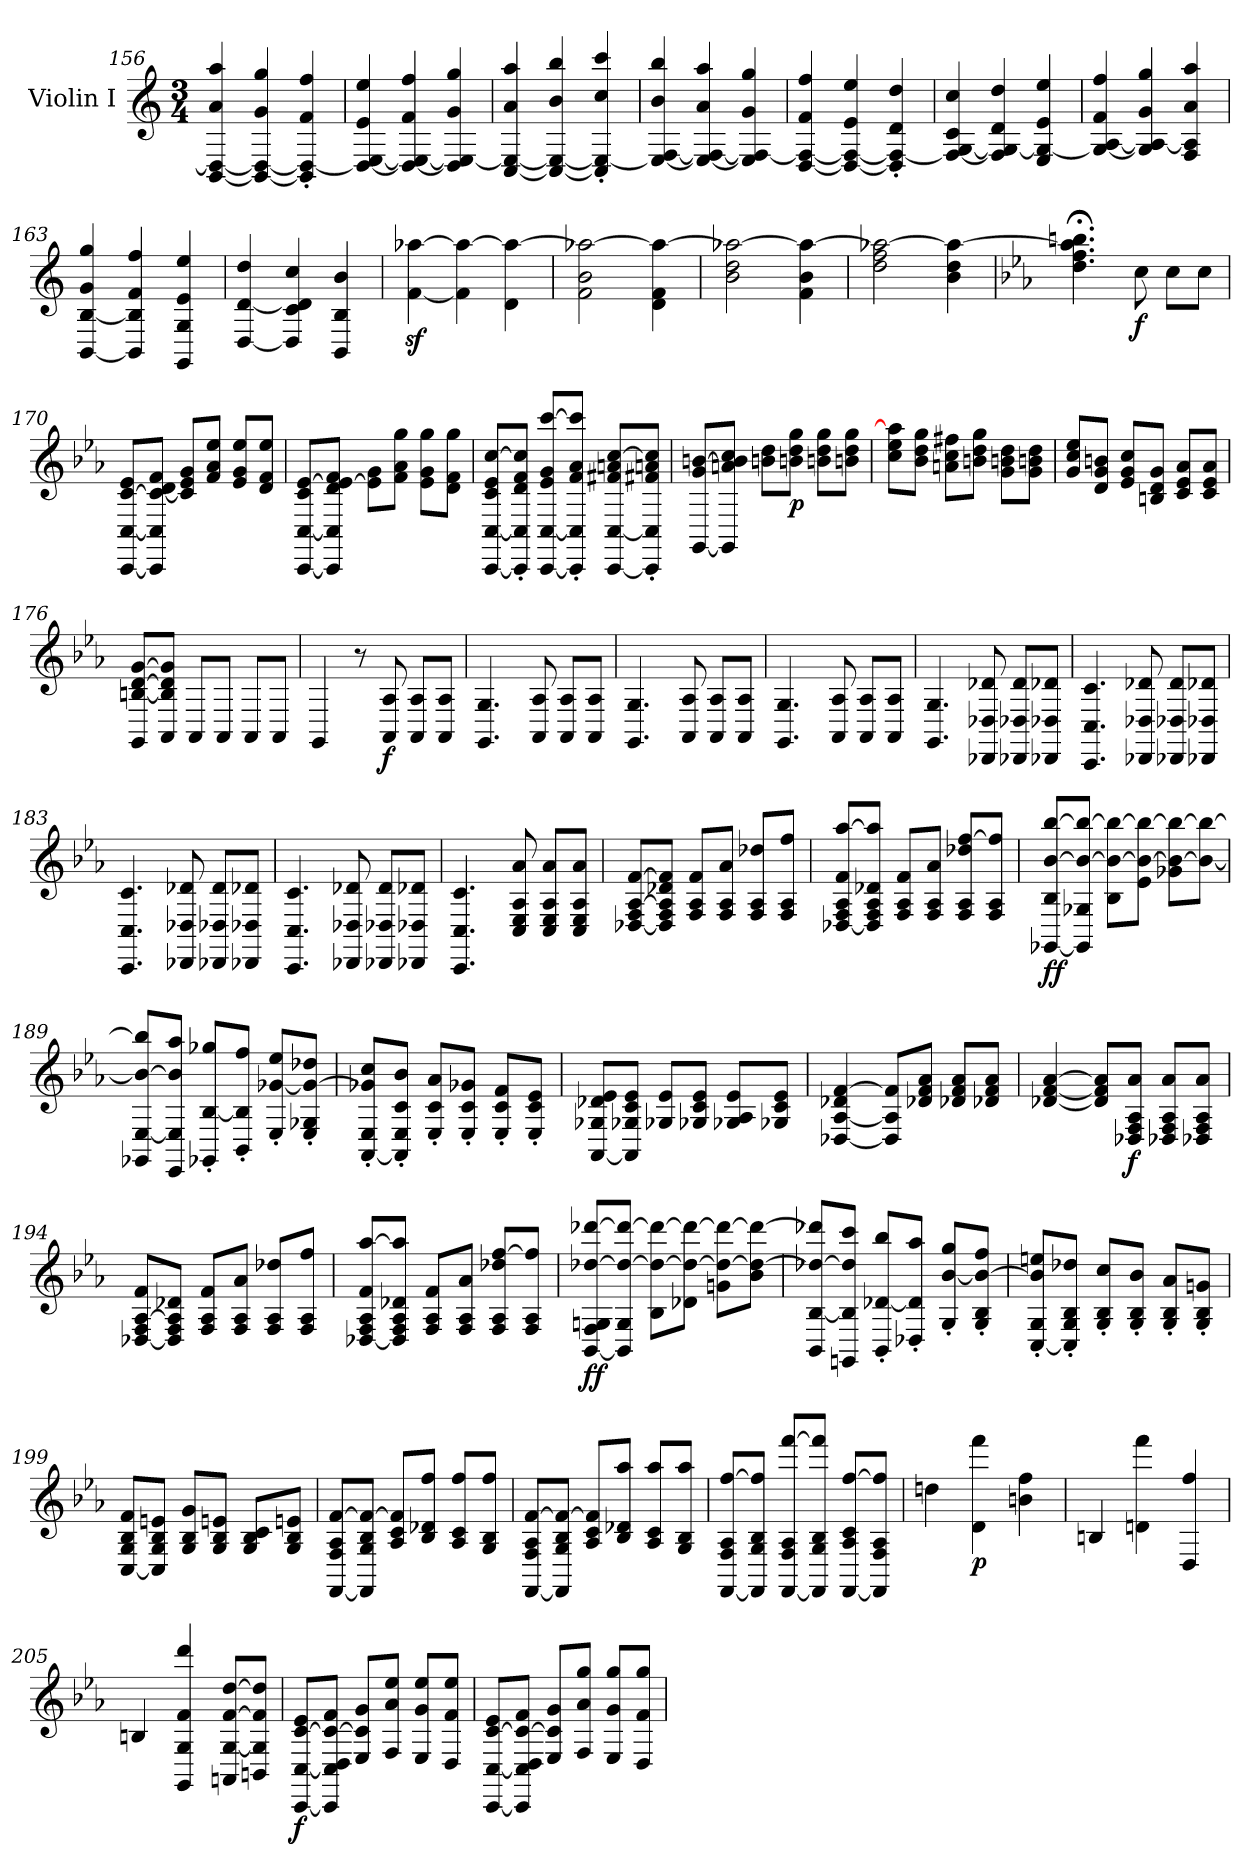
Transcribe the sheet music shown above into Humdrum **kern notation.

**kern	**dynam
*part1	*part1
*staff1	*staff1
*I"Violin I	*
*I'Vln	*
*clefG2	*
*k[]	*
*C:	*
*M3/4	*
=156	=156
[4BB 4D_ 4a 4aa	.
4BB_ 4D_ 4g 4gg	.
4BB]' 4D_' 4f' 4ff'	.
=157	=157
4D_ [4E 4e 4ee	.
4D_ 4E_ 4f 4ff	.
4D] 4E_ 4g 4gg	.
=158	=158
[4C 4E_ 4a 4aa	.
4C_ 4E_ 4b 4bb	.
4C]' 4E_' 4cc' 4ccc'	.
=159	=159
4E_ [4F 4b 4bb	.
4E_ 4F_ 4a 4aa	.
4E] 4F_ 4g 4gg	.
=160	=160
[4D 4F_ 4f 4ff	.
4D_ 4F_ 4e 4ee	.
4D]' 4F_' 4d' 4dd'	.
=161	=161
4F_ [4G 4c 4cc	.
4F] 4G_ 4d 4dd	.
4E 4G_ 4e 4ee	.
=162	=162
4G_ [4A 4f 4ff	.
4G] 4A_ 4g 4gg	.
4F 4A] 4a 4aa	.
=163	=163
[4BB [4B 4g 4gg	.
4BB] 4B] 4f 4ff	.
4GG 4G 4e 4ee	.
=164	=164
[4D [4d 4dd	.
4D] 4c 4d] 4cc	.
4BB 4B 4b	.
=165	=165
[4fz [4aa-Xz	.
4f] 4aa-_	.
4d 4aa-_	.
=166	=166
2f 2b 2aa-X_	.
4d 4f 4aa-_	.
=167	=167
2b 2dd 2aa-X_	.
4f 4b 4aa-_	.
=168	=168
2dd 2ff 2aa-X_	.
4b 4dd 4aa-_	.
=169	=169
*k[b-e-a-]	*
*c:	*
4.dd;< 4.ff;< 4.aa-];< 4.bbn;<	.
8cc	f
8ccL	.
8ccJ	.
=170	=170
[8CC [8C [8c 8e-L	.
8CC] 8C] 8c_ 8d 8fJ	.
8c] 8e- 8gL	.
8f 8a- 8ee-J	.
8e- 8g 8ee-L	.
8d 8f 8ee-J	.
=171	=171
[8CC [8C 8c [8e-L	.
8CC] 8C] 8d 8e-_ 8fJ	.
8e-] 8gL	.
8f 8a- 8ggJ	.
8e- 8g 8ggL	.
8d 8f 8ggJ	.
=172	=172
[8CC [8C 8c 8e- [8ccL	.
8CC]' 8C]' 8d' 8f' 8cc]'J	.
[8CC [8C 8e- 8g [8cccL	.
8CC]' 8C]' 8f' 8a-' 8ccc]'J	.
[8CC [8C 8f#X 8an [8ccL	.
8CC]' 8C]' 8f#X' 8an' 8cc]'J	.
=173	=173
[8GG 8g [8bnL	.
8GG] 8an 8b] 8ccJ	.
8bn 8ddL	.
8bn 8dd 8ggJ	p
8bn 8dd 8ggL	.
8bn 8dd 8ggJ	.
=174	=174
8cc 8ee- 8aa-]L	.
8b- 8dd 8ggJ	.
8an 8cc 8ff#XL	.
8bn 8dd 8ggJ	.
8g 8bn 8ddL	.
8g 8bn 8ddJ	.
=175	=175
8g 8cc 8ee-L	.
8d 8g 8bnJ	.
8e- 8g 8ccL	.
8Bn 8d 8gJ	.
8c 8e- 8a-L	.
8c 8e- 8a-J	.
=176	=176
8GG [8Bn [8d [8gL	.
8AA- 8B] 8d] 8g]J	.
8AA-L	.
8AA-J	.
8AA-L	.
8AA-J	.
=177	=177
4GG	.
8r	.
8AA- 8A-	f
8AA- 8A-L	.
8AA- 8A-J	.
=178	=178
4.GG 4.G	.
8AA- 8A-	.
8AA- 8A-L	.
8AA- 8A-J	.
=179	=179
4.GG 4.G	.
8AA- 8A-	.
8AA- 8A-L	.
8AA- 8A-J	.
=180	=180
4.GG 4.G	.
8AA- 8A-	.
8AA- 8A-L	.
8AA- 8A-J	.
=181	=181
4.GG 4.G	.
8DD-X 8D-X 8d-X	.
8DD-X 8D-X 8d-L	.
8DD-X 8D-X 8d-XJ	.
=182	=182
4.CC 4.C 4.c	.
8DD-X 8D-X 8d-X	.
8DD-X 8D-X 8d-L	.
8DD-X 8D-X 8d-XJ	.
=183	=183
4.CC 4.C 4.c	.
8DD-X 8D-X 8d-X	.
8DD-X 8D-X 8d-L	.
8DD-X 8D-X 8d-XJ	.
=184	=184
4.CC 4.C 4.c	.
8DD-X 8D-X 8d-X	.
8DD-X 8D-X 8d-L	.
8DD-X 8D-X 8d-XJ	.
=185	=185
4.CC 4.C 4.c	.
8C 8E- 8A- 8a-	.
8C 8E- 8A- 8a-L	.
8C 8E- 8A- 8a-J	.
=186	=186
[8D-X 8F [8A- [8fL	.
8D-] 8F 8A-] 8d-X 8f]J	.
8F 8A- 8fL	.
8F 8A- 8a-J	.
8F 8A- 8dd-XL	.
8F 8A- 8ffJ	.
=187	=187
[8D-X 8F 8A- 8f [8aa-L	.
8D-] 8F 8A- 8d-X 8aa-]J	.
8F 8A- 8fL	.
8F 8A- 8a-J	.
8F 8A- 8dd-X [8ffL	.
8F 8A- 8ff]J	.
=188	=188
[8GG-X 8B- [8b- [8bb-L	ff
8GG-] 8G-X 8b-_ 8bb-_J	.
8B- 8b-_ 8bb-_L	.
8e- 8b-_ 8bb-_J	.
8g-X 8b-_ 8bb-_L	.
8b-_ 8bb-_J	.
=189	=189
8GG-X [8E- 8b-_ 8bb-]L	.
8EE- 8E-] 8b-] 8aa-J	.
8GG-X' [8B-' 8gg-X'L	.
8BB-' 8B-]' 8ff'J	.
8E-' [8g-X' 8ee-'L	.
8E-' 8G-X' 8g-_' 8dd-X'J	.
=190	=190
[8AA-' 8E-' 8g-X]' 8cc'L	.
8AA-]' 8E-' 8c' 8b-'J	.
8E-' 8c' 8a-'L	.
8E-' 8c' 8g-X'J	.
8E-' 8c' 8f'L	.
8E-' 8c' 8e-'J	.
=191	=191
[8AA- 8G-X 8d-X 8e-L	.
8AA-] 8G-X 8c 8e-J	.
8G-X 8e-L	.
8G-X 8c 8e-J	.
8G-X 8A- 8e-L	.
8G-X 8c 8e-J	.
=192	=192
[4D-X [4A- 4d-X [4f	.
8D-] 8A-] 8f]L	.
8d-X 8f 8a-J	.
8d-X 8f 8a-L	.
8d-X 8f 8a-J	.
=193	=193
[4d-X [4f [4a-	.
8d-] 8f] 8a-]L	.
8D-X 8F 8A- 8a-J	f
8D-X 8F 8A- 8a-L	.
8D-X 8F 8A- 8a-J	.
=194	=194
[8D-X 8F [8A- 8fL	.
8D-] 8F 8A-] 8d-XJ	.
8F 8A- 8fL	.
8F 8A- 8a-J	.
8F 8A- 8dd-XL	.
8F 8A- 8ffJ	.
=195	=195
[8D-X 8F 8A- 8f [8aa-L	.
8D-] 8F 8A- 8d-X 8aa-]J	.
8F 8A- 8fL	.
8F 8A- 8a-J	.
8F 8A- 8dd-X [8ffL	.
8F 8A- 8ff]J	.
=196	=196
[8BB- 8F 8Gn [8dd-X [8ddd-XL	ff
8BB-] 8G 8dd-_ 8ddd-_J	.
8B- 8dd-_ 8ddd-_L	.
8d-X 8dd-_ 8ddd-_J	.
8gn 8dd-_ 8ddd-_L	.
8b- 8dd-_ 8ddd-_J	.
=197	=197
8BB- [8B- 8dd-X_ 8ddd-X]L	.
8GGn 8B-] 8dd-] 8cccJ	.
8BB-' [8d-X' 8bb-'L	.
8D-X' 8d-]' 8aa-'J	.
8G' [8b-' 8gg'L	.
8G' 8B-' 8b-_' 8ff'J	.
=198	=198
[8C' 8G' 8b-]' 8een'L	.
8C]' 8G' 8B-' 8dd-X'J	.
8G' 8B-' 8cc'L	.
8G' 8B-' 8b-'J	.
8G' 8B-' 8a-'L	.
8G' 8B-' 8gn'J	.
=199	=199
[8C 8G 8B- 8fL	.
8C] 8G 8B- 8enJ	.
8G 8B- 8gL	.
8G 8B- 8enJ	.
8G 8B- 8cL	.
8G 8B- 8enJ	.
=200	=200
[8FF 8F 8A- [8fL	.
8FF] 8G 8B- 8f_J	.
8A- 8c 8f]L	.
8B- 8d-X 8ffJ	.
8A- 8c 8ffL	.
8G 8B- 8ffJ	.
=201	=201
[8FF 8F 8A- [8fL	.
8FF] 8G 8B- 8f_J	.
8A- 8c 8f]L	.
8B- 8d-X 8aa-J	.
8A- 8c 8aa-L	.
8G 8B- 8aa-J	.
=202	=202
[8FF 8F 8A- [8ffL	.
8FF] 8G 8B- 8ff]J	.
[8FF 8F 8A- [8fffL	.
8FF] 8G 8B- 8fff]J	.
[8FF 8A- 8c [8ffL	.
8FF] 8F 8A- 8ff]J	.
=203	=203
4ddn	.
4d 4fff	p
4bn 4ff	.
=204	=204
4Bn	.
4dn 4fff	.
4D 4ff	.
=205	=205
4Bn	.
4GG 4G 4f 4ddd	.
8AAn [8G [8f [8ddL	.
8BBn 8G] 8f] 8dd]J	.
=206	=206
[8CC [8C [8c 8e-L	f
8CC] 8C] 8D 8c_ 8fJ	.
8E- 8c] 8gL	.
8F 8a- 8ee-J	.
8E- 8g 8ee-L	.
8D 8f 8ee-J	.
=207	=207
[8CC [8C [8c 8e-L	.
8CC] 8C] 8D 8c_ 8fJ	.
8E- 8c] 8gL	.
8F 8a- 8ggJ	.
8E- 8g 8ggL	.
8D 8f 8ggJ	.
=	=
*-	*-
